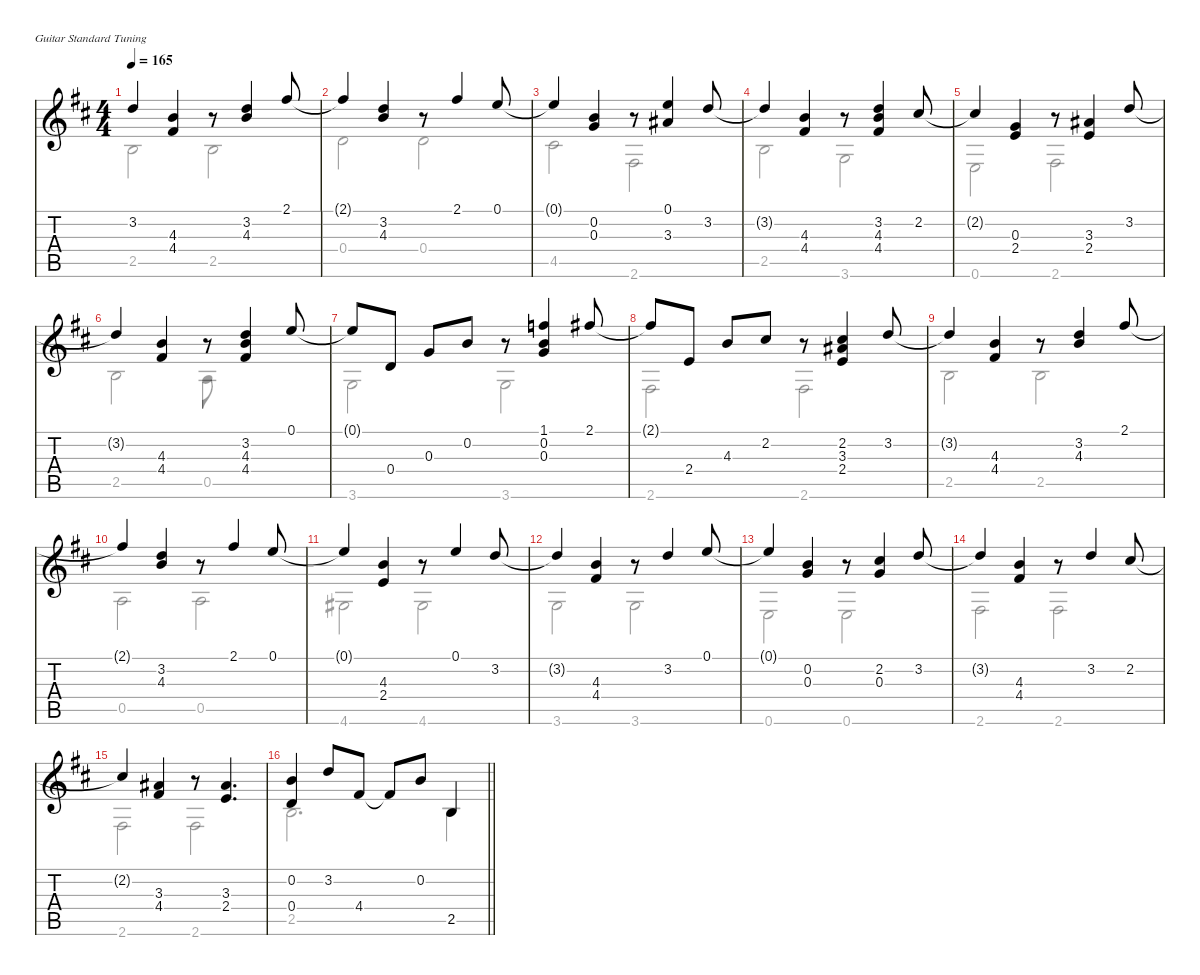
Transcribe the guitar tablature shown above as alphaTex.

\defaultSystemsLayout 4
\hideDynamics
\bracketExtendMode nobrackets
\singleTrackTrackNamePolicy hidden
\multiTrackTrackNamePolicy hidden
\firstSystemTrackNameOrientation horizontal
\otherSystemsTrackNameOrientation horizontal
\extendBarLines
\chordDiagramsInScore
\track ("ギター - クラシック" "ギター - クラシック") {instrument acousticguitarnylon}
\staff {score tabs}
\tuning (E4 B3 G3 D3 A2 E2)
\voice
\ts (4 4)
\tempo 165
\clef g2
\ks d
3.2{acc forcenatural}.4{dy mf instrument acousticguitarnylon beam Up} (4.3{acc forcenatural} 4.4{acc #}).4{beam Up} r.8{beam Up} (3.2{acc forcenatural} 4.3{acc forcenatural}).4{beam Up} 2.1{acc #}.8{beam Up} |
2.1{t acc #}.4{beam Up} (3.2{acc forcenatural} 4.3{acc forcenatural}).4{beam Up} r.8{beam Up} 2.1{acc #}.4{beam Up} 0.1{acc forcenatural}.8{beam Up} |
0.1{t acc forcenatural}.4{beam Up} (0.2{acc forcenatural} 0.3{acc forcenatural}).4{beam Up} r.8{beam Up} (0.1{acc forcenatural} 3.3{acc #}).4{beam Up} 3.2{acc forcenatural}.8{beam Up} |
3.2{t acc forcenatural}.4{beam Up} (4.4{acc #} 4.3{acc forcenatural}).4{beam Up} r.8{beam Up} (3.2{acc forcenatural} 4.3{acc forcenatural} 4.4{acc #}).4{beam Up} 2.2{acc #}.8{beam Up} |
2.2{t acc #}.4{beam Up} (0.3{acc forcenatural} 2.4{acc forcenatural}).4{beam Up} r.8{beam Up} (2.4{acc forcenatural} 3.3{acc #}).4{beam Up} 3.2{acc forcenatural}.8{beam Up} |
3.2{t acc forcenatural}.4{beam Up} (4.4{acc #} 4.3{acc forcenatural}).4{beam Up} r.8{beam Up} (3.2{acc forcenatural} 4.3{acc forcenatural} 4.4{acc #}).4{beam Up} 0.1{acc forcenatural}.8{beam Up} |
0.1{t acc forcenatural}.8{beam Up} 0.4{acc forcenatural}.8{beam Up} 0.3{acc forcenatural}.8{beam Up} 0.2{acc forcenatural}.8{beam Up} r.8{beam Up} (0.2{acc forcenatural} 0.3{acc forcenatural} 1.1{acc forcenatural}).4{beam Up} 2.1{acc #}.8{beam Up} |
2.1{t acc #}.8{beam Up} 2.4{acc forcenatural}.8{beam Up} 4.3{acc forcenatural}.8{beam Up} 2.2{acc #}.8{beam Up} r.8{beam Up} (2.2{acc #} 3.3{acc #} 2.4{acc forcenatural}).4{beam Up} 3.2{acc forcenatural}.8{beam Up} |
3.2{t acc forcenatural}.4{beam Up} (4.4{acc #} 4.3{acc forcenatural}).4{beam Up} r.8{beam Up} (3.2{acc forcenatural} 4.3{acc forcenatural}).4{beam Up} 2.1{acc #}.8{beam Up} |
2.1{t acc #}.4{beam Up} (3.2{acc forcenatural} 4.3{acc forcenatural}).4{beam Up} r.8{beam Up} 2.1{acc #}.4{beam Up} 0.1{acc forcenatural}.8{beam Up} |
0.1{t acc forcenatural}.4{beam Up} (2.4{acc forcenatural} 4.3{acc forcenatural}).4{beam Up} r.8{beam Up} 0.1{acc forcenatural}.4{beam Up} 3.2{acc forcenatural}.8{beam Up} |
3.2{t acc forcenatural}.4{beam Up} (4.4{acc #} 4.3{acc forcenatural}).4{beam Up} r.8{beam Up} 3.2{acc forcenatural}.4{beam Up} 0.1{acc forcenatural}.8{beam Up} |
0.1{t acc forcenatural}.4{beam Up} (0.2{acc forcenatural} 0.3{acc forcenatural}).4{beam Up} r.8{beam Up} (2.2{acc #} 0.3{acc forcenatural}).4{beam Up} 3.2{acc forcenatural}.8{beam Up} |
3.2{t acc forcenatural}.4{beam Up} (4.4{acc #} 4.3{acc forcenatural}).4{beam Up} r.8{beam Up} 3.2{acc forcenatural}.4{beam Up} 2.2{acc #}.8{beam Up} |
2.2{t acc #}.4{beam Up} (3.3{acc #} 4.4{acc #}).4{beam Up} r.8{beam Up} (3.3{acc #} 2.4{acc forcenatural}).4{d beam Up} |
\barLineRight lightlight
(0.4{acc forcenatural} 0.2{acc forcenatural}).4{beam Up} 3.2{acc forcenatural}.8{beam Up} 4.4{acc #}.8{beam Up} 4.4{t acc #}.8{beam Up} 0.2{acc forcenatural}.8{beam Up} 2.5{acc forcenatural}.4{beam Up}
\voice
\clef g2
\ottava regular
\simile none
\ks d
2.5{acc forcenatural}.2{dy mf beam Down} 2.5{acc forcenatural}.2{beam Down} |
0.4{acc forcenatural}.2{beam Down} 0.4{acc forcenatural}.2{beam Down} |
4.5{acc #}.2{beam Down} 2.6{acc #}.2{beam Down} |
2.5{acc forcenatural}.2{beam Down} 3.6{acc forcenatural}.2{beam Down} |
0.6{acc forcenatural}.2{beam Down} 2.6{acc #}.2{beam Down} |
2.5{acc forcenatural}.2{beam Down} 0.5{acc forcenatural}.8{beam Down} |
3.6{acc forcenatural}.2{beam Down} 3.6{acc forcenatural}.2{beam Down} |
2.6{acc #}.2{beam Down} 2.6{acc #}.2{beam Down} |
2.5{acc forcenatural}.2{beam Down} 2.5{acc forcenatural}.2{beam Down} |
0.5{acc forcenatural}.2{beam Down} 0.5{acc forcenatural}.2{beam Down} |
4.6{acc #}.2{beam Down} 4.6{acc #}.2{beam Down} |
3.6{acc forcenatural}.2{beam Down} 3.6{acc forcenatural}.2{beam Down} |
0.6{acc forcenatural}.2{beam Down} 0.6{acc forcenatural}.2{beam Down} |
2.6{acc #}.2{beam Down} 2.6{acc #}.2{beam Down} |
2.6{acc #}.2{beam Down} 2.6{acc #}.2{beam Down} |
\barLineRight lightlight
2.5{acc forcenatural}.2{d beam Down} 2.5{acc forcenatural}.4{beam Down}
